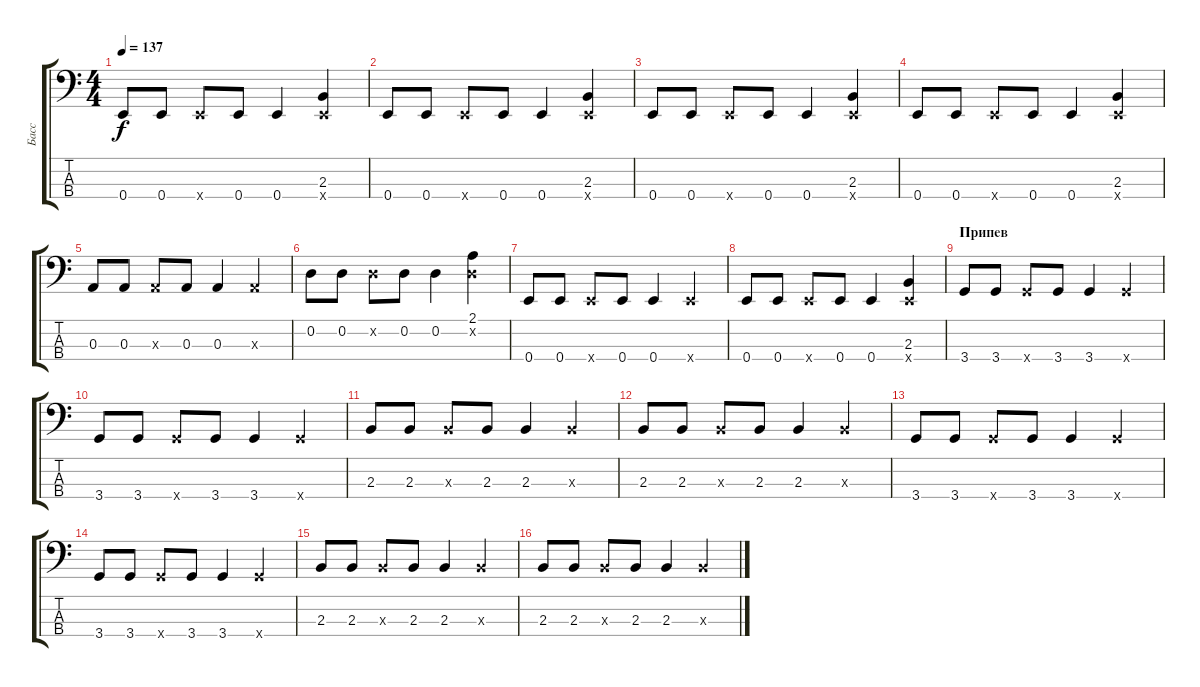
\track ("Басс" "Басс") {instrument electricbassfinger}
\staff {score tabs}
\tuning (G2 D2 A1 E1) {hide}
\ts (4 4)
\tempo 137
\clef f4
\ks c
0.4.8{dy f} 0.4.8 0.4{x}.8 0.4.8 0.4.4 (2.3 0.4{x}).4 |
0.4.8 0.4.8 0.4{x}.8 0.4.8 0.4.4 (2.3 0.4{x}).4 |
0.4.8 0.4.8 0.4{x}.8 0.4.8 0.4.4 (2.3 0.4{x}).4 |
0.4.8 0.4.8 0.4{x}.8 0.4.8 0.4.4 (2.3 0.4{x}).4 |
0.3.8 0.3.8 0.3{x}.8 0.3.8 0.3.4 0.3{x}.4 |
0.2.8 0.2.8 0.2{x}.8 0.2.8 0.2.4 (2.1 0.2{x}).4 |
0.4.8 0.4.8 0.4{x}.8 0.4.8 0.4.4 0.4{x}.4 |
0.4.8 0.4.8 0.4{x}.8 0.4.8 0.4.4 (2.3 0.4{x}).4 |
\section ("" "Припев")
3.4.8 3.4.8 3.4{x}.8 3.4.8 3.4.4 3.4{x}.4 |
3.4.8 3.4.8 3.4{x}.8 3.4.8 3.4.4 3.4{x}.4 |
2.3.8 2.3.8 2.3{x}.8 2.3.8 2.3.4 2.3{x}.4 |
2.3.8 2.3.8 2.3{x}.8 2.3.8 2.3.4 2.3{x}.4 |
3.4.8 3.4.8 3.4{x}.8 3.4.8 3.4.4 3.4{x}.4 |
3.4.8 3.4.8 3.4{x}.8 3.4.8 3.4.4 3.4{x}.4 |
2.3.8 2.3.8 2.3{x}.8 2.3.8 2.3.4 2.3{x}.4 |
2.3.8 2.3.8 2.3{x}.8 2.3.8 2.3.4 2.3{x}.4
